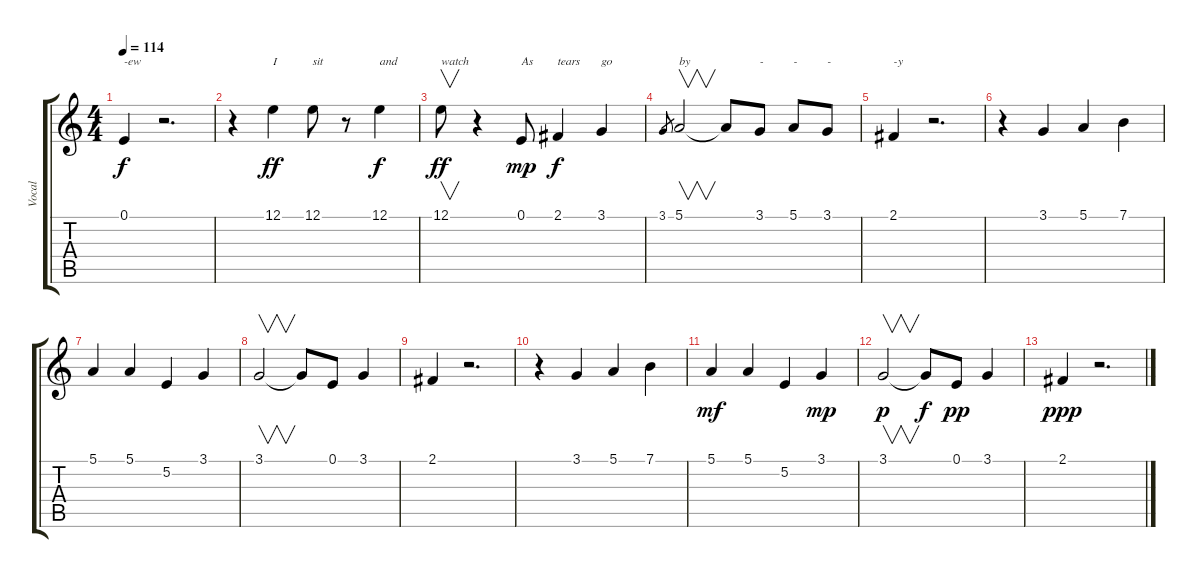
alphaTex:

\track ("Vocal" "Vocal") {instrument oboe}
\staff {score tabs}
\tuning (E4 B3 G3 D3 A2 E2) {hide}
\ts (4 4)
\tempo 114
\clef g2
\ks c
0.1.4{txt "-ew" dy f} r.2{d} |
r.4 12.1.4{txt "I" dy ff} 12.1.8{txt "sit"} r.8 12.1.4{txt "and" dy f} |
12.1.8{v txt "watch" dy ff} r.4 0.1.8{txt "As" dy mp} 2.1.4{txt "tears" dy f} 3.1.4{txt "go"} |
3.1.8{gr} 5.1.2{v txt "by"} 5.1{t}.8 3.1.8{txt "-"} 5.1.8{txt "-"} 3.1.8{txt "-"} |
2.1.4{txt "-y"} r.2{d} |
r.4 3.1.4 5.1.4 7.1.4 |
5.1.4 5.1.4 5.2.4 3.1.4 |
3.1.2{v} 3.1{t}.8 0.1.8 3.1.4 |
2.1.4 r.2{d} |
r.4 3.1.4 5.1.4 7.1.4 |
5.1.4{dy mf} 5.1.4 5.2.4 3.1.4{dy mp} |
3.1.2{v dy p} 3.1{t}.8{dy f} 0.1.8{dy pp} 3.1.4 |
2.1.4{dy ppp} r.2{d}
